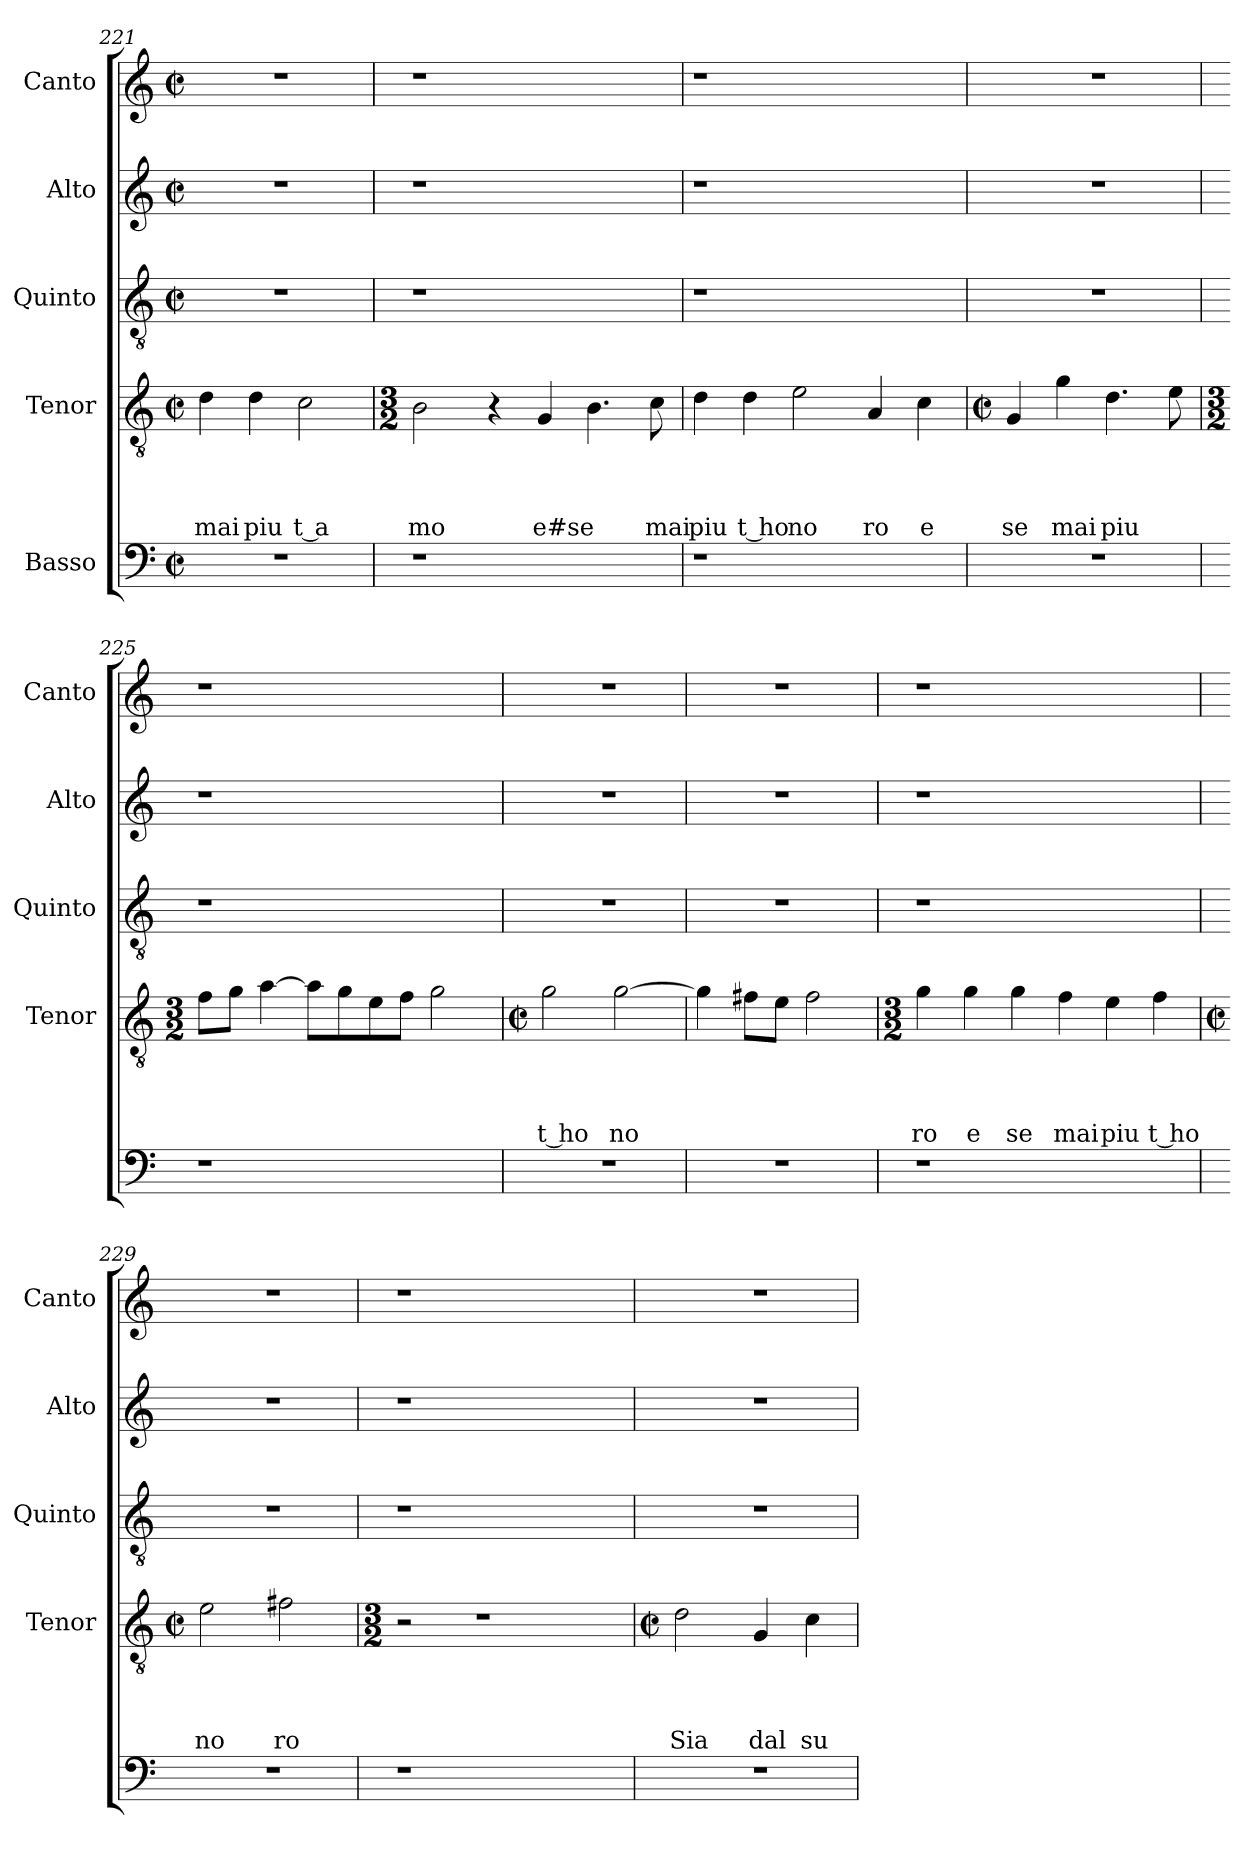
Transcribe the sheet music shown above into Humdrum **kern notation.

**kern	**kern	**text	**text	**text	**text	**kern	**kern	**kern
*part5	*part4	*part4	*part4	*part4	*part4	*part3	*part2	*part1
*staff5	*staff4	*staff4	*staff4	*staff4	*staff4	*staff3	*staff2	*staff1
*I"Basso	*I"Tenor	*	*	*	*	*I"Quinto	*I"Alto	*I"Canto
*	*I'Tenor	*	*	*	*	*I'Quinto	*I'Alto	*I'Canto
*clefF4	*clefGv2	*	*	*	*	*clefGv2	*clefG2	*clefG2
*k[]	*k[]	*	*	*	*	*k[]	*k[]	*k[]
*C:	*C:	*	*	*	*	*C:	*C:	*C:
*M2/2	*M2/2	*	*	*	*	*M2/2	*M2/2	*M2/2
*met(c|)	*met(c|)	*	*	*	*	*met(c|)	*met(c|)	*met(c|)
=221	=221	=221	=221	=221	=221	=221	=221	=221
!	!	!	!	!	!LO:LY:b	!	!	!
1r	4d\	.	.	.	mai	1r	1r	1r
!	!	!	!	!	!LO:LY:b	!	!	!
.	4d\	.	.	.	piu	.	.	.
!	!	!	!	!	!LO:LY:b:rj	!	!	!
.	2c\	.	.	.	t a	.	.	.
=222	=222	=222	=222	=222	=222	=222	=222	=222
*	*M3/2	*	*	*	*	*	*	*
!	!	!	!	!	!LO:LY:b	!	!	!
1r	2B\	.	.	.	mo	1r	1r	1r
.	4r	.	.	.	.	.	.	.
!	!	!	!	!	!LO:LY:b	!	!	!
.	4G/	.	.	.	e#se	.	.	.
2ryy	4.B\	.	.	.	.	2ryy	2ryy	2ryy
!	!	!	!	!	!LO:LY:b	!	!	!
.	8c\	.	.	.	mai	.	.	.
!!LO:LB:g=z
=223	=223	=223	=223	=223	=223	=223	=223	=223
!	!	!	!	!	!LO:LY:b	!	!	!
1r	4d\	.	.	.	piu	1r	1r	1r
!	!	!	!	!	!LO:LY:b:rj	!	!	!
.	4d\	.	.	.	t ho	.	.	.
!	!	!	!	!	!LO:LY:b	!	!	!
.	2e\	.	.	.	no	.	.	.
!	!	!	!	!	!LO:LY:b	!	!	!
2ryy	4A/	.	.	.	ro	2ryy	2ryy	2ryy
!	!	!	!	!	!LO:LY:b	!	!	!
.	4c\	.	.	.	e	.	.	.
=224	=224	=224	=224	=224	=224	=224	=224	=224
*	*M2/2	*	*	*	*	*	*	*
*	*met(c|)	*	*	*	*	*	*	*
!	!	!	!	!	!LO:LY:b	!	!	!
1r	4G/	.	.	.	se	1r	1r	1r
!	!	!	!	!	!LO:LY:b	!	!	!
.	4g\	.	.	.	mai	.	.	.
!	!	!	!	!	!LO:LY:b	!	!	!
.	4.d\	.	.	.	piu	.	.	.
.	8e\	.	.	.	.	.	.	.
=225	=225	=225	=225	=225	=225	=225	=225	=225
*	*M3/2	*	*	*	*	*	*	*
1r	8f\L	.	.	.	.	1r	1r	1r
.	8g\J	.	.	.	.	.	.	.
.	[>4a\	.	.	.	.	.	.	.
.	8a\L]	.	.	.	.	.	.	.
.	8g\	.	.	.	.	.	.	.
.	8e\	.	.	.	.	.	.	.
.	8f\J	.	.	.	.	.	.	.
2ryy	2g\	.	.	.	.	2ryy	2ryy	2ryy
=226	=226	=226	=226	=226	=226	=226	=226	=226
*	*M2/2	*	*	*	*	*	*	*
*	*met(c|)	*	*	*	*	*	*	*
!	!	!	!	!	!LO:LY:b:rj	!	!	!
1r	2g\	.	.	.	t ho	1r	1r	1r
!	!	!	!	!	!LO:LY:b	!	!	!
.	[>2g\	.	.	.	no	.	.	.
=227	=227	=227	=227	=227	=227	=227	=227	=227
1r	4g\]	.	.	.	.	1r	1r	1r
.	8f#X\L	.	.	.	.	.	.	.
.	8e\J	.	.	.	.	.	.	.
.	2f#\	.	.	.	.	.	.	.
!!LO:LB:g=z
=228	=228	=228	=228	=228	=228	=228	=228	=228
*	*M3/2	*	*	*	*	*	*	*
!	!	!	!	!	!LO:LY:b	!	!	!
1r	4g\	.	.	.	ro	1r	1r	1r
!	!	!	!	!	!LO:LY:b	!	!	!
.	4g\	.	.	.	e	.	.	.
!	!	!	!	!	!LO:LY:b	!	!	!
.	4g\	.	.	.	se	.	.	.
!	!	!	!	!	!LO:LY:b	!	!	!
.	4f\	.	.	.	mai	.	.	.
!	!	!	!	!	!LO:LY:b	!	!	!
2ryy	4e\	.	.	.	piu	2ryy	2ryy	2ryy
!	!	!	!	!	!LO:LY:b:rj	!	!	!
.	4f\	.	.	.	t ho	.	.	.
=229	=229	=229	=229	=229	=229	=229	=229	=229
*	*M2/2	*	*	*	*	*	*	*
*	*met(c|)	*	*	*	*	*	*	*
!	!	!	!	!	!LO:LY:b	!	!	!
1r	2e\	.	.	.	no	1r	1r	1r
!	!	!	!	!	!LO:LY:b	!	!	!
.	2f#X\	.	.	.	ro	.	.	.
=230	=230	=230	=230	=230	=230	=230	=230	=230
*	*M3/2	*	*	*	*	*	*	*
1r	2r	.	.	.	.	1r	1r	1r
.	1r	.	.	.	.	.	.	.
2ryy	.	.	.	.	.	2ryy	2ryy	2ryy
=231	=231	=231	=231	=231	=231	=231	=231	=231
*	*M2/2	*	*	*	*	*	*	*
*	*met(c|)	*	*	*	*	*	*	*
!	!	!	!	!	!LO:LY:b	!	!	!
1r	2d\	.	.	.	Sia	1r	1r	1r
!	!	!	!	!	!LO:LY:b	!	!	!
.	4G/	.	.	.	dal	.	.	.
!	!	!	!	!	!LO:LY:b	!	!	!
.	4c\	.	.	.	su	.	.	.
=	=	=	=	=	=	=	=	=
*-	*-	*-	*-	*-	*-	*-	*-	*-
